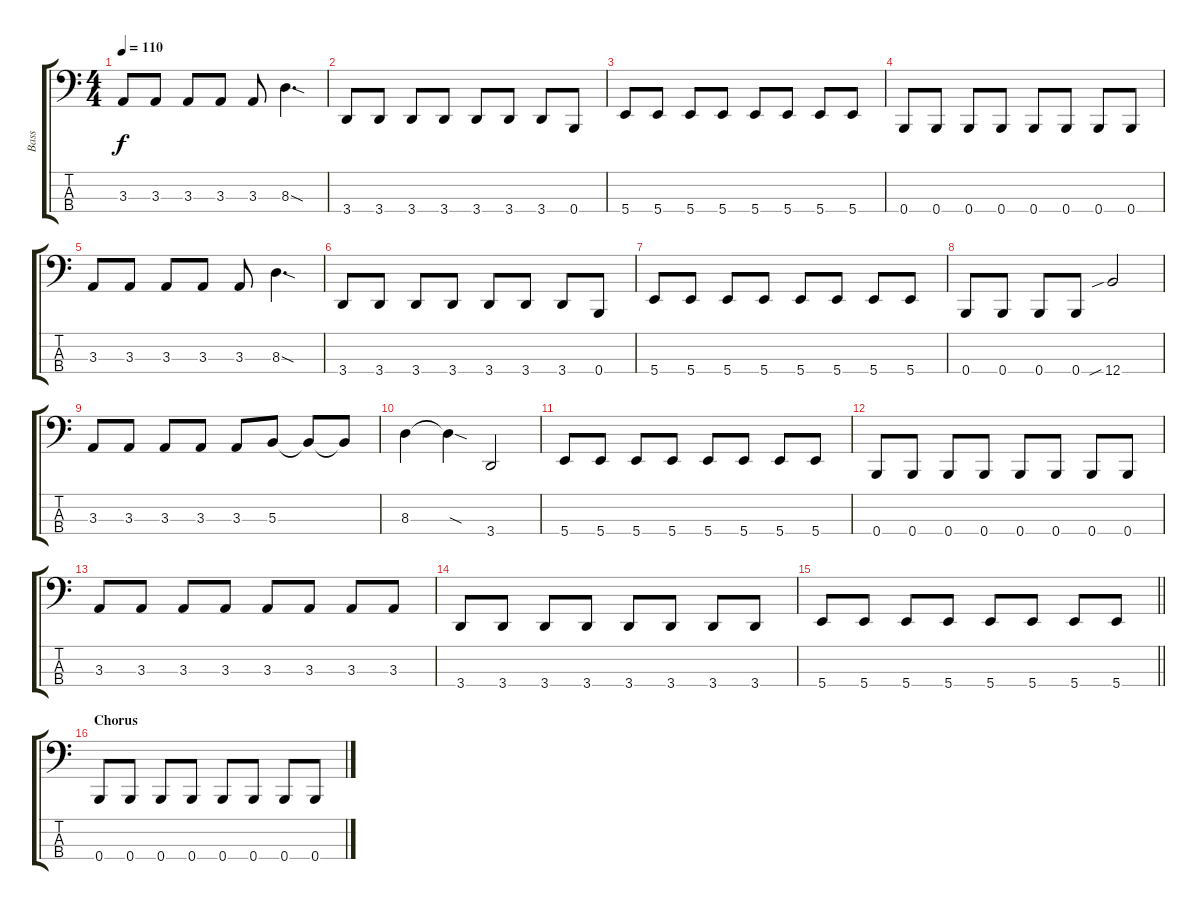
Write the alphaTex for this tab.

\track ("Bass" "Bass") {instrument electricbassfinger}
\staff {score tabs}
\tuning (E2 B1 Gb1 B0) {hide}
\ts (4 4)
\tempo 110
\clef f4
\ks c
3.3.8{dy f} 3.3.8 3.3.8 3.3.8 3.3.8 8.3{sod}.4{d} |
3.4.8 3.4.8 3.4.8 3.4.8 3.4.8 3.4.8 3.4.8 0.4.8 |
5.4.8 5.4.8 5.4.8 5.4.8 5.4.8 5.4.8 5.4.8 5.4.8 |
0.4.8 0.4.8 0.4.8 0.4.8 0.4.8 0.4.8 0.4.8 0.4.8 |
3.3.8 3.3.8 3.3.8 3.3.8 3.3.8 8.3{sod}.4{d} |
3.4.8 3.4.8 3.4.8 3.4.8 3.4.8 3.4.8 3.4.8 0.4.8 |
5.4.8 5.4.8 5.4.8 5.4.8 5.4.8 5.4.8 5.4.8 5.4.8 |
0.4.8 0.4.8 0.4.8 0.4.8 12.4{sib}.2 |
3.3.8 3.3.8 3.3.8 3.3.8 3.3.8 5.3.8 5.3{t}.8 5.3{t}.8 |
8.3.4 8.3{sod t}.4 3.4.2 |
5.4.8 5.4.8 5.4.8 5.4.8 5.4.8 5.4.8 5.4.8 5.4.8 |
0.4.8 0.4.8 0.4.8 0.4.8 0.4.8 0.4.8 0.4.8 0.4.8 |
3.3.8 3.3.8 3.3.8 3.3.8 3.3.8 3.3.8 3.3.8 3.3.8 |
3.4.8 3.4.8 3.4.8 3.4.8 3.4.8 3.4.8 3.4.8 3.4.8 |
\barLineRight lightlight
5.4.8 5.4.8 5.4.8 5.4.8 5.4.8 5.4.8 5.4.8 5.4.8 |
\section ("" "Chorus")
0.4.8 0.4.8 0.4.8 0.4.8 0.4.8 0.4.8 0.4.8 0.4.8
